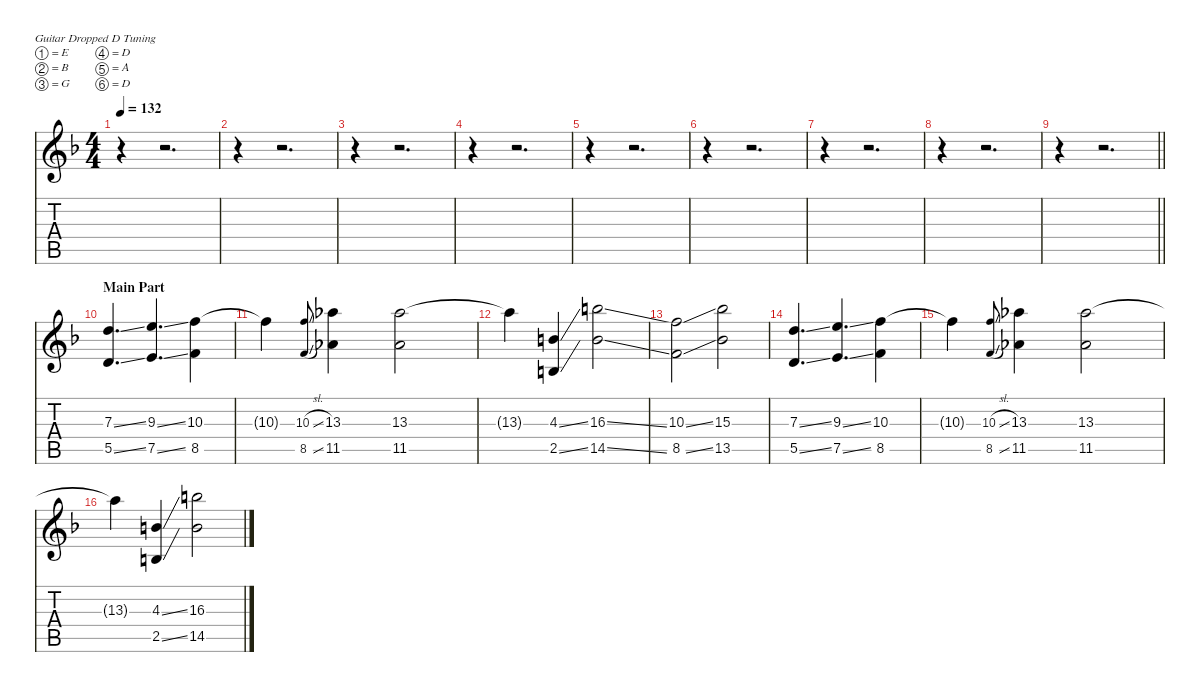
\defaultSystemsLayout 4
\hideDynamics
\bracketExtendMode nobrackets
\singleTrackTrackNamePolicy hidden
\multiTrackTrackNamePolicy hidden
\firstSystemTrackNameMode fullname
\firstSystemTrackNameOrientation horizontal
\otherSystemsTrackNameOrientation horizontal
\track ("Lead Guitar" "dist.guit.") {instrument distortionguitar}
\staff {score tabs}
\tuning (E4 B3 G3 D3 A2 D2)
\ts (4 4)
\tempo 132
\clef g2
\ks dminor
r.4{dy f beam Down} r.2{d beam Down} |
r.4{beam Down} r.2{d beam Down} |
r.4{beam Down} r.2{d beam Down} |
r.4{beam Down} r.2{d beam Down} |
r.4{beam Down} r.2{d beam Down} |
r.4{beam Down} r.2{d beam Down} |
r.4{beam Down} r.2{d beam Down} |
r.4{beam Down} r.2{d beam Down} |
\barLineRight lightlight
r.4{beam Down} r.2{d beam Down} |
\section ("" "Main Part")
(7.3{ss acc forcenatural} 5.5{ss acc forcenatural}).4{d beam Up} (9.3{ss acc forcenatural} 7.5{ss acc forcenatural}).4{d beam Up} (10.3{acc forcenatural} 8.5{acc forcenatural}).4{beam Down} |
10.3{t acc forcenatural}.4{beam Down} (10.3{sl acc forcenatural} 8.5{sl acc forcenatural}).8{gr onbeat dy mf beam Up} (13.3{acc b} 11.5{acc b}).4{dy f beam Down} (13.3{acc b} 11.5{acc b}).2{beam Down} |
13.3{t acc b}.4{beam Down} (4.3{ss acc forcenatural} 2.5{ss acc forcenatural}).4{beam Up} (16.3{ss acc forcenatural} 14.5{ss acc forcenatural}).2{beam Down} |
(10.3{ss acc forcenatural} 8.5{ss acc forcenatural}).2{beam Down} (15.3{acc b} 13.5{acc b}).2{beam Down} |
(7.3{ss acc forcenatural} 5.5{ss acc forcenatural}).4{d beam Up} (9.3{ss acc forcenatural} 7.5{ss acc forcenatural}).4{d beam Up} (10.3{acc forcenatural} 8.5{acc forcenatural}).4{beam Down} |
10.3{t acc forcenatural}.4{beam Down} (10.3{sl acc forcenatural} 8.5{sl acc forcenatural}).8{gr onbeat dy mf beam Up} (13.3{acc b} 11.5{acc b}).4{dy f beam Down} (13.3{acc b} 11.5{acc b}).2{beam Down} |
13.3{t acc b}.4{beam Down} (4.3{ss acc forcenatural} 2.5{ss acc forcenatural}).4{beam Up} (16.3{ss acc forcenatural} 14.5{ss acc forcenatural}).2{beam Down}
